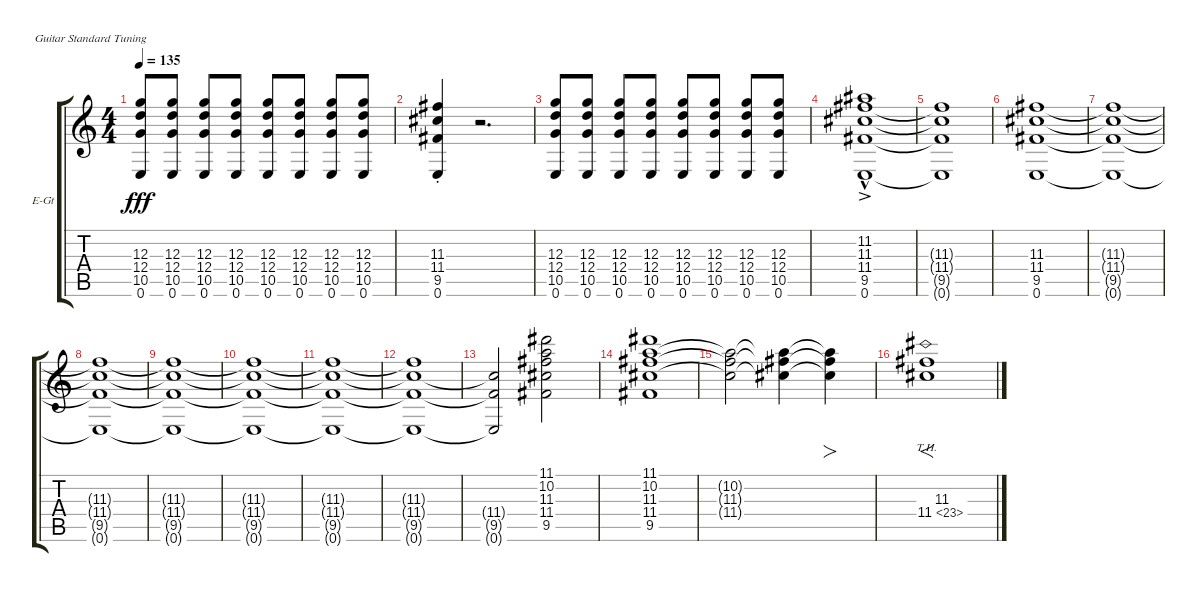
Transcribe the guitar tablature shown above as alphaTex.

\defaultSystemsLayout 4
\bracketExtendMode groupsimilarinstruments
\firstSystemTrackNameOrientation horizontal
\otherSystemsTrackNameOrientation horizontal
\track ("Cook" "E-Gt") {instrument electricguitarclean}
\staff {score tabs}
\tuning (E4 B3 G3 D3 A2 E2)
\ts (4 4)
\tempo 135
\clef g2
\ks c
(10.5 12.4 12.3 0.6).8{dy fff} (10.5 12.4 12.3 0.6).8 (10.5 12.4 12.3 0.6).8 (10.5 12.4 12.3 0.6).8 (10.5 12.4 12.3 0.6).8 (10.5 12.4 12.3 0.6).8 (10.5 12.4 12.3 0.6).8 (10.5 12.4 12.3 0.6).8 |
(0.6{st} 9.5{st} 11.4{st} 11.3{st}).4 r.2{d} |
(10.5 12.4 12.3 0.6).8 (10.5 12.4 12.3 0.6).8 (10.5 12.4 12.3 0.6).8 (10.5 12.4 12.3 0.6).8 (10.5 12.4 12.3 0.6).8 (10.5 12.4 12.3 0.6).8 (10.5 12.4 12.3 0.6).8 (10.5 12.4 12.3 0.6).8 |
(0.6{hac} 9.5{hac} 11.4{ac} 11.3{ac} 11.2).1 |
(9.5{t} 0.6{t} 11.4{t} 11.3{t}).1 |
(0.6 9.5 11.4 11.3).1 |
(0.6{t} 9.5{t} 11.4{t} 11.3{t}).1 |
(11.3{t} 11.4{t} 9.5{t} 0.6{t}).1 |
(11.3{t} 11.4{t} 9.5{t} 0.6{t}).1 |
(11.3{t} 11.4{t} 9.5{t} 0.6{t}).1 |
(11.3{t} 11.4{t} 9.5{t} 0.6{t}).1 |
(11.3{t} 11.4{t} 9.5{t} 0.6{t}).1 |
(11.4{t} 9.5{t} 0.6{t}).2 (9.5 11.4 11.3 10.2 11.1).2 |
(9.5 11.4 11.3 10.2 11.1).1 |
(11.4{t} 11.3{t} 10.2{t}).2 (11.3{t} 11.4{t} 10.2{t}).4 (11.4{t} 11.3{t} 10.2{t}).4{fo} |
(11.4{th 12} 11.3).1{f}
